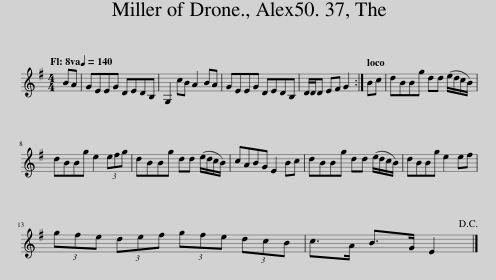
X:1
L:1/8
Q:1/4=140
M:4/4
I:linebreak $
K:G
V:1 treble
V:1
 BA | GEEG DEDB, | G,2 cB A2 BA | GEEG DEDB, | D/D/D EF G2 :| %5
[Q:1/4=120] Bc | dBBg dd (e/d/c/B/) |$ dBBg e2 (3efg | dBBg dd (e/d/c/B/) | cABG E2 Bc | %10
 dBBg dd (e/d/c/B/) | dBBg e2 ef |$ (3gfe (3def (3gfe (3dcB | c>A B>G E2!D.C.! |] %14
